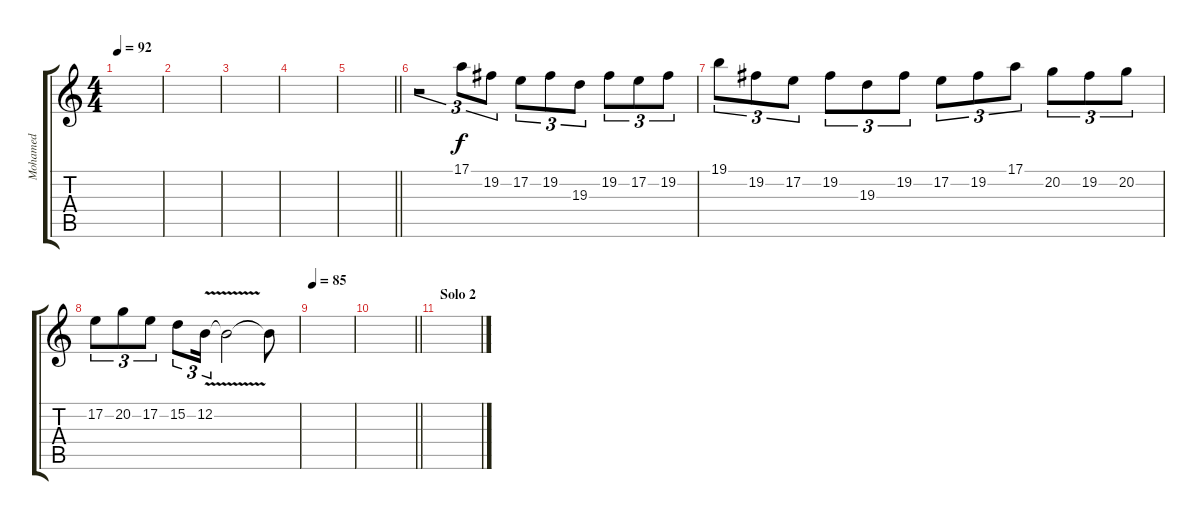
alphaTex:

\track ("Mohamed" "Mohamed") {instrument violin}
\staff {score tabs}
\tuning (E4 B3 G3 D3 A2 E2) {hide}
\ts (4 4)
\tempo 92
\clef g2
\ks c
|
|
|
|
\barLineRight lightlight
|
r.2{tu (3 2)} 17.1.8{tu (3 2)} 19.2.8{tu (3 2)} 17.2.8{tu (3 2)} 19.2.8{tu (3 2)} 19.3.8{tu (3 2)} 19.2.8{tu (3 2)} 17.2.8{tu (3 2)} 19.2.8{tu (3 2)} |
19.1.8{tu (3 2)} 19.2.8{tu (3 2)} 17.2.8{tu (3 2)} 19.2.8{tu (3 2)} 19.3.8{tu (3 2)} 19.2.8{tu (3 2)} 17.2.8{tu (3 2)} 19.2.8{tu (3 2)} 17.1.8{tu (3 2)} 20.2.8{tu (3 2)} 19.2.8{tu (3 2)} 20.2.8{tu (3 2)} |
17.2.8{tu (3 2)} 20.2.8{tu (3 2)} 17.2.8{tu (3 2)} 15.2.8{tu (3 2)} 12.2{v}.16{tu (3 2)} 12.2{t}.2 12.2{t}.8 |
\tempo 85
|
\barLineRight lightlight
|
\section ("" "Solo 2")
